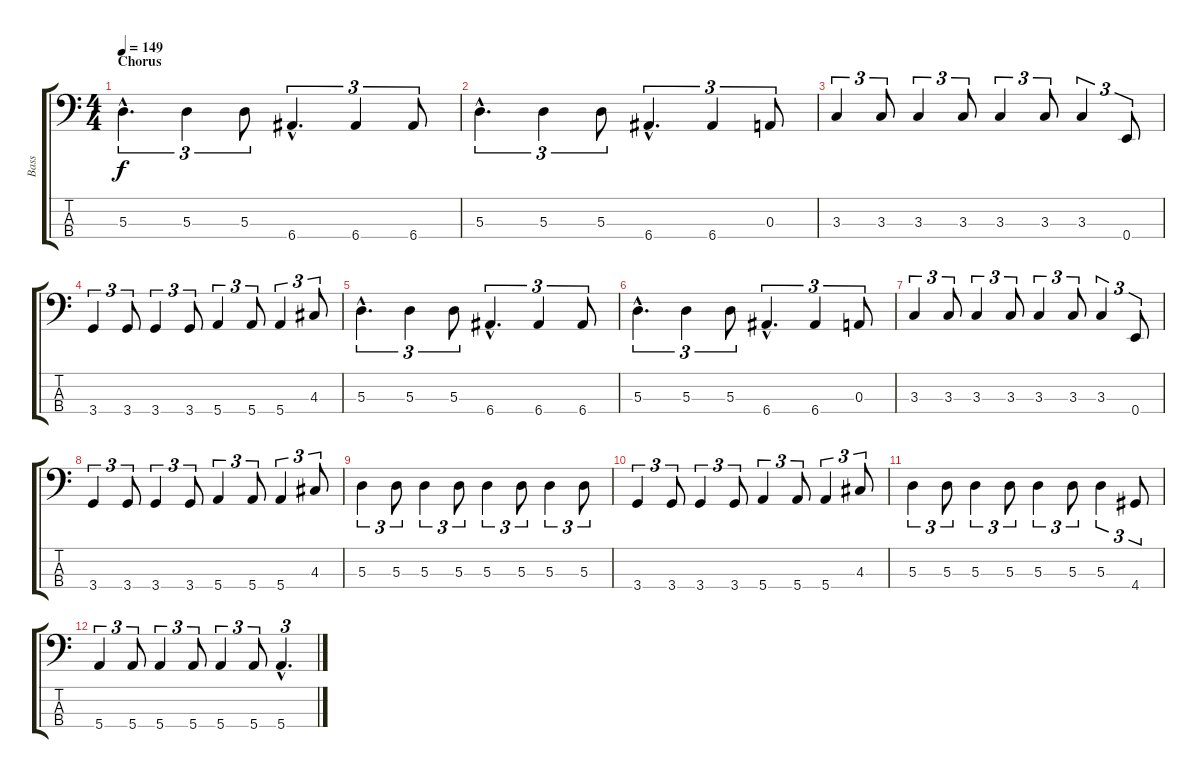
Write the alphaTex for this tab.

\track ("Bass" "Bass") {instrument electricbassfinger}
\staff {score tabs}
\tuning (G2 D2 A1 E1) {hide}
\ts (4 4)
\section ("" "Chorus")
\tempo 149
\clef f4
\ks c
5.3{hac}.4{d tu (3 2) dy f} 5.3.4{tu (3 2)} 5.3.8{tu (3 2)} 6.4{hac}.4{d tu (3 2)} 6.4.4{tu (3 2)} 6.4.8{tu (3 2)} |
5.3{hac}.4{d tu (3 2)} 5.3.4{tu (3 2)} 5.3.8{tu (3 2)} 6.4{hac}.4{d tu (3 2)} 6.4.4{tu (3 2)} 0.3.8{tu (3 2)} |
3.3.4{tu (3 2)} 3.3.8{tu (3 2)} 3.3.4{tu (3 2)} 3.3.8{tu (3 2)} 3.3.4{tu (3 2)} 3.3.8{tu (3 2)} 3.3.4{tu (3 2)} 0.4.8{tu (3 2)} |
3.4.4{tu (3 2)} 3.4.8{tu (3 2)} 3.4.4{tu (3 2)} 3.4.8{tu (3 2)} 5.4.4{tu (3 2)} 5.4.8{tu (3 2)} 5.4.4{tu (3 2)} 4.3.8{tu (3 2)} |
5.3{hac}.4{d tu (3 2)} 5.3.4{tu (3 2)} 5.3.8{tu (3 2)} 6.4{hac}.4{d tu (3 2)} 6.4.4{tu (3 2)} 6.4.8{tu (3 2)} |
5.3{hac}.4{d tu (3 2)} 5.3.4{tu (3 2)} 5.3.8{tu (3 2)} 6.4{hac}.4{d tu (3 2)} 6.4.4{tu (3 2)} 0.3.8{tu (3 2)} |
3.3.4{tu (3 2)} 3.3.8{tu (3 2)} 3.3.4{tu (3 2)} 3.3.8{tu (3 2)} 3.3.4{tu (3 2)} 3.3.8{tu (3 2)} 3.3.4{tu (3 2)} 0.4.8{tu (3 2)} |
3.4.4{tu (3 2)} 3.4.8{tu (3 2)} 3.4.4{tu (3 2)} 3.4.8{tu (3 2)} 5.4.4{tu (3 2)} 5.4.8{tu (3 2)} 5.4.4{tu (3 2)} 4.3.8{tu (3 2)} |
5.3.4{tu (3 2)} 5.3.8{tu (3 2)} 5.3.4{tu (3 2)} 5.3.8{tu (3 2)} 5.3.4{tu (3 2)} 5.3.8{tu (3 2)} 5.3.4{tu (3 2)} 5.3.8{tu (3 2)} |
3.4.4{tu (3 2)} 3.4.8{tu (3 2)} 3.4.4{tu (3 2)} 3.4.8{tu (3 2)} 5.4.4{tu (3 2)} 5.4.8{tu (3 2)} 5.4.4{tu (3 2)} 4.3.8{tu (3 2)} |
5.3.4{tu (3 2)} 5.3.8{tu (3 2)} 5.3.4{tu (3 2)} 5.3.8{tu (3 2)} 5.3.4{tu (3 2)} 5.3.8{tu (3 2)} 5.3.4{tu (3 2)} 4.4.8{tu (3 2)} |
5.4.4{tu (3 2)} 5.4.8{tu (3 2)} 5.4.4{tu (3 2)} 5.4.8{tu (3 2)} 5.4.4{tu (3 2)} 5.4.8{tu (3 2)} 5.4{hac}.4{d tu (3 2)}
